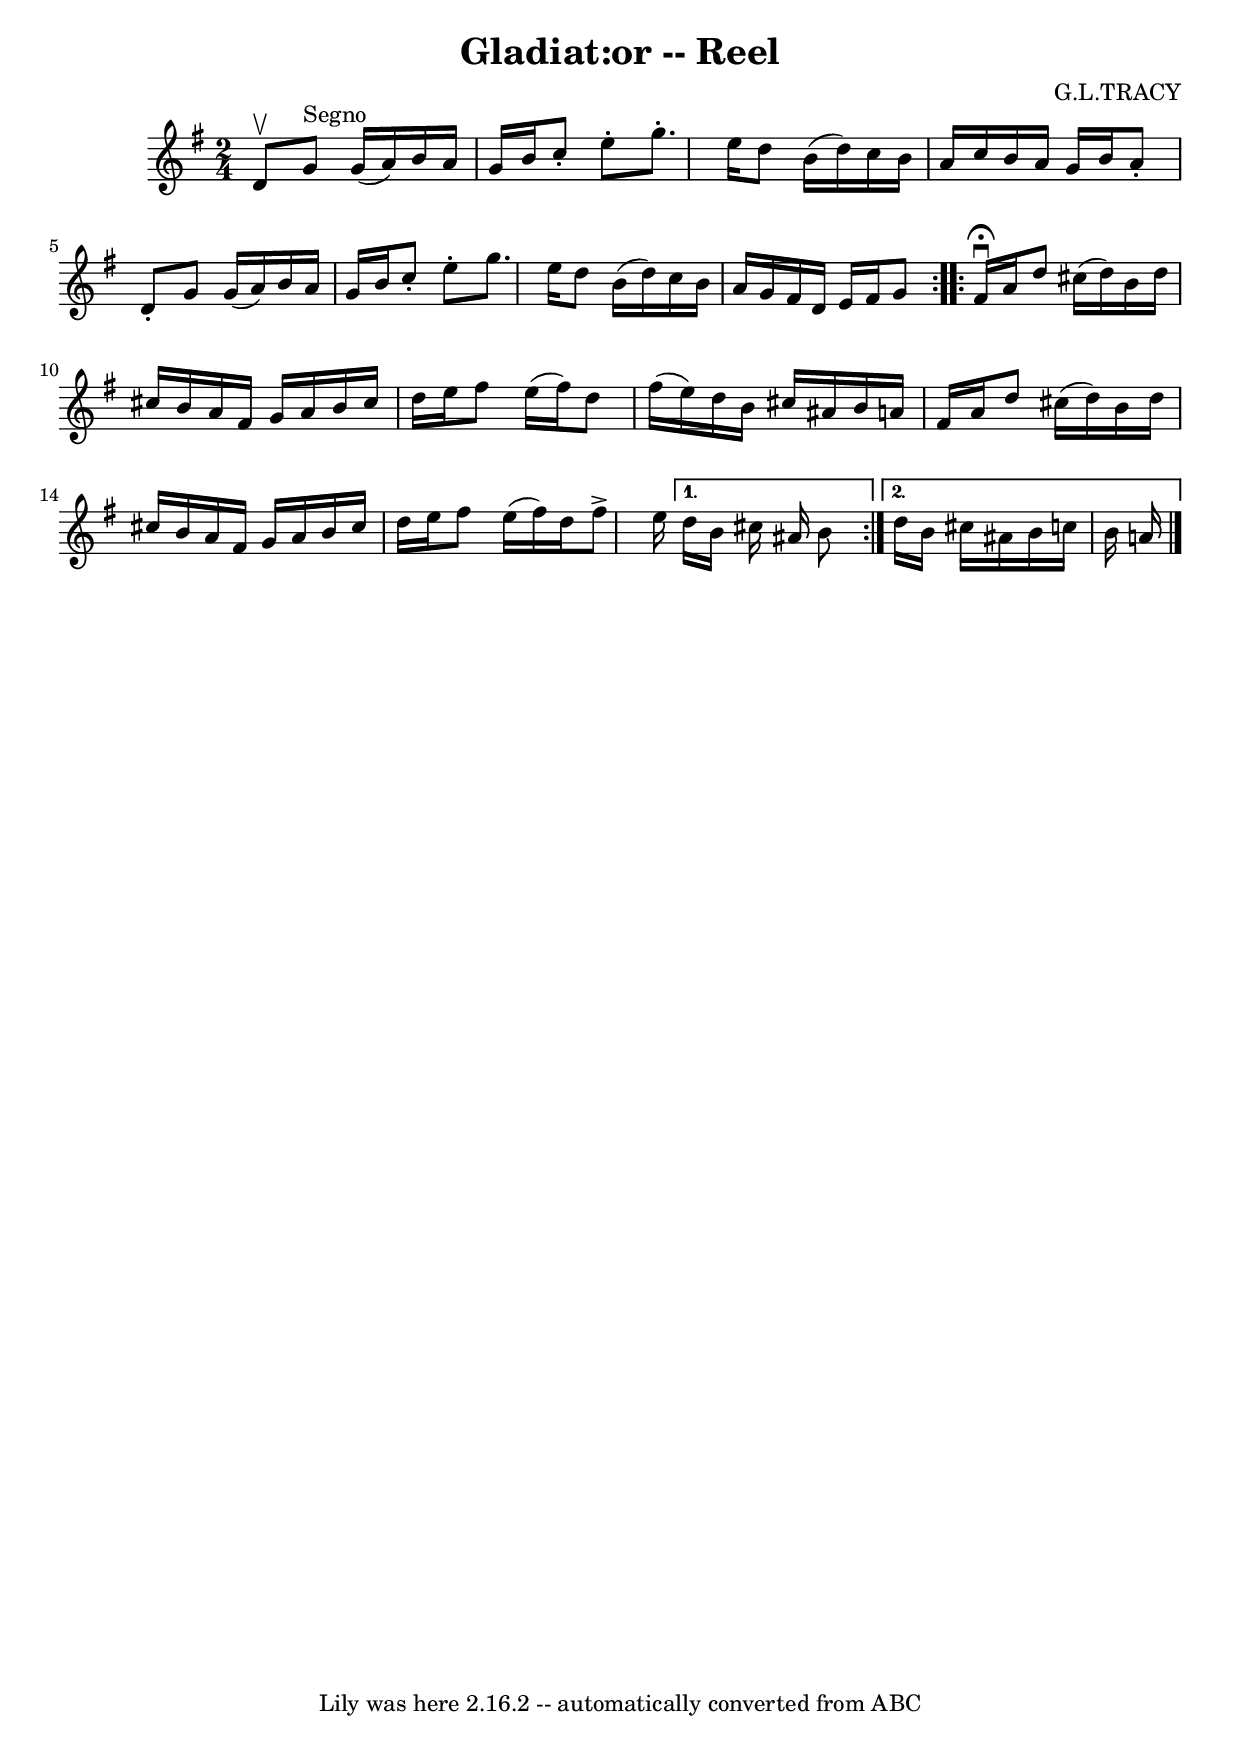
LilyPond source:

\version "2.7.40"
\include "Mammoth.ily"
\header {
	%% book = "Ryan's Mammoth Collection"
	composer = "G.L.TRACY"
	crossRefNumber = "1"
	footnotes = "\\\\286"
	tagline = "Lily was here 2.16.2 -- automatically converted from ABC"
	title = "Gladiat:or -- Reel"
}
voicedefault =  {


\repeat volta 2 {
\time 2/4 
\key g \major d'8^\upbow   |
 g'8^"Segno" g'16 (
a'16) b'16 a'16 g'16 b'16    |
 c''8 -. e''8 -. g''8. 
-. e''16    |
 d''8 b'16 (d''16) c''16 b'16 a'16    
c''16    |
 b'16 a'16 g'16 b'16 a'8 -. d'8 -.   |
  
 g'8 g'16 (a'16) b'16 a'16 g'16 b'16    |
 c''8 
-. e''8 -. g''8. e''16    |
 d''8 b'16 (d''16) c''16  
 b'16 a'16 g'16    |
 fis'16 d'16 e'16 fis'16 g'8    
}     \repeat volta 2 { fis'16^\fermata^\downbow a'16  |
 d''8   
 cis''16 (d''16) b'16 d''16 cis''!16 b'16    |
 a'16   
 fis'16 g'16 a'16 b'16 cis''16 d''16 e''16    |
   
fis''8 e''16 (fis''16) d''8 fis''16 (e''16)   |
   
d''16 b'16 cis''16 ais'16 b'16 a'!16 fis'16 a'16    
|
 d''8 cis''16 (d''16) b'16 d''16 cis''16 b'16   
 |
 a'16 fis'16 g'16 a'16 b'16 cis''16 d''16 e''16 
   |
 fis''8 e''16 (fis''16) d''16 fis''8^\accent   
e''16    } \alternative{{ d''16 b'16 cis''16 ais'16 b'8  } {   
d''16 b'16 cis''16 ais'16 b'16 c''!16 b'16 a'!16      
\bar "|."   }}
}

\score{
    <<

	\context Staff="default"
	{
	    \voicedefault 
	}

    >>
	\layout {
	}
	\midi {}
}
